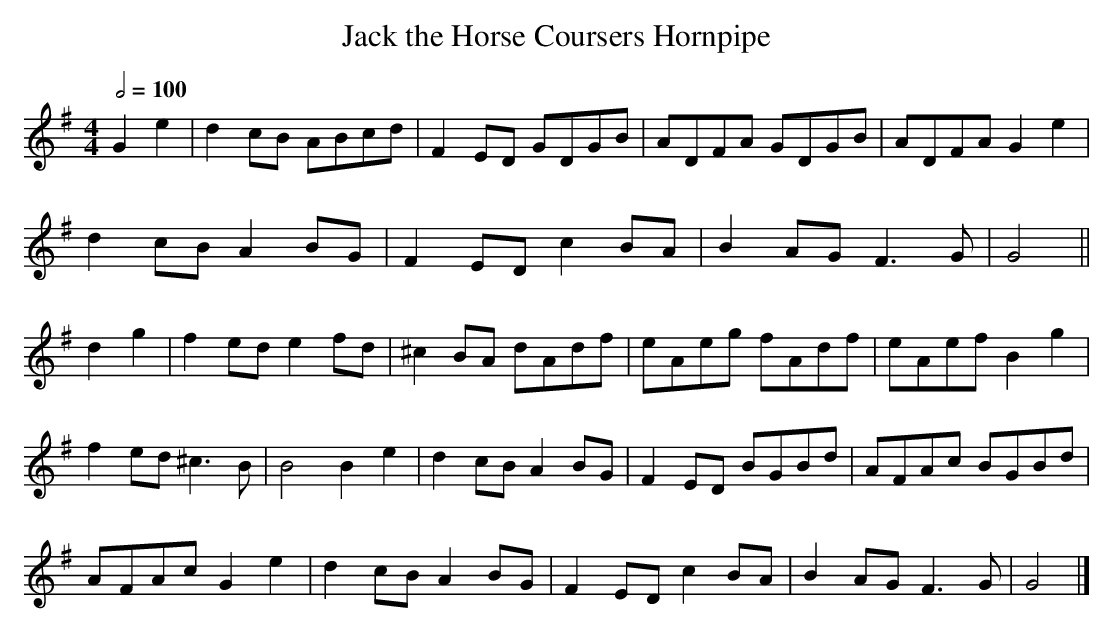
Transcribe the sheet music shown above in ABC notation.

X:1
T:Jack the Horse Coursers Hornpipe
M:4/4
L:1/4
Q:1/2=100
K:G
Ge|dc/B/ A/B/c/d/|FE/D/ G/D/G/B/|A/D/F/A/ G/D/G/B/|A/D/F/A/Ge|
dc/B/ AB/G/|FE/D/cB/A/|BA/G/F>G|G2||
dg|fe/d/ e f/d/|^cB/A/ d/A/d/f/|e/A/e/g/ f/A/d/f/|e/A/e/f/Bg|
fe/d/^c>B|B2Be|dc/B/AB/G/|FE/D/ B/G/B/d/|A/F/A/c/ B/G/B/d/|
A/F/A/c/Ge|dc/B/AB/G/|FE/D/cB/A/|BA/G/F>G|G2|]
